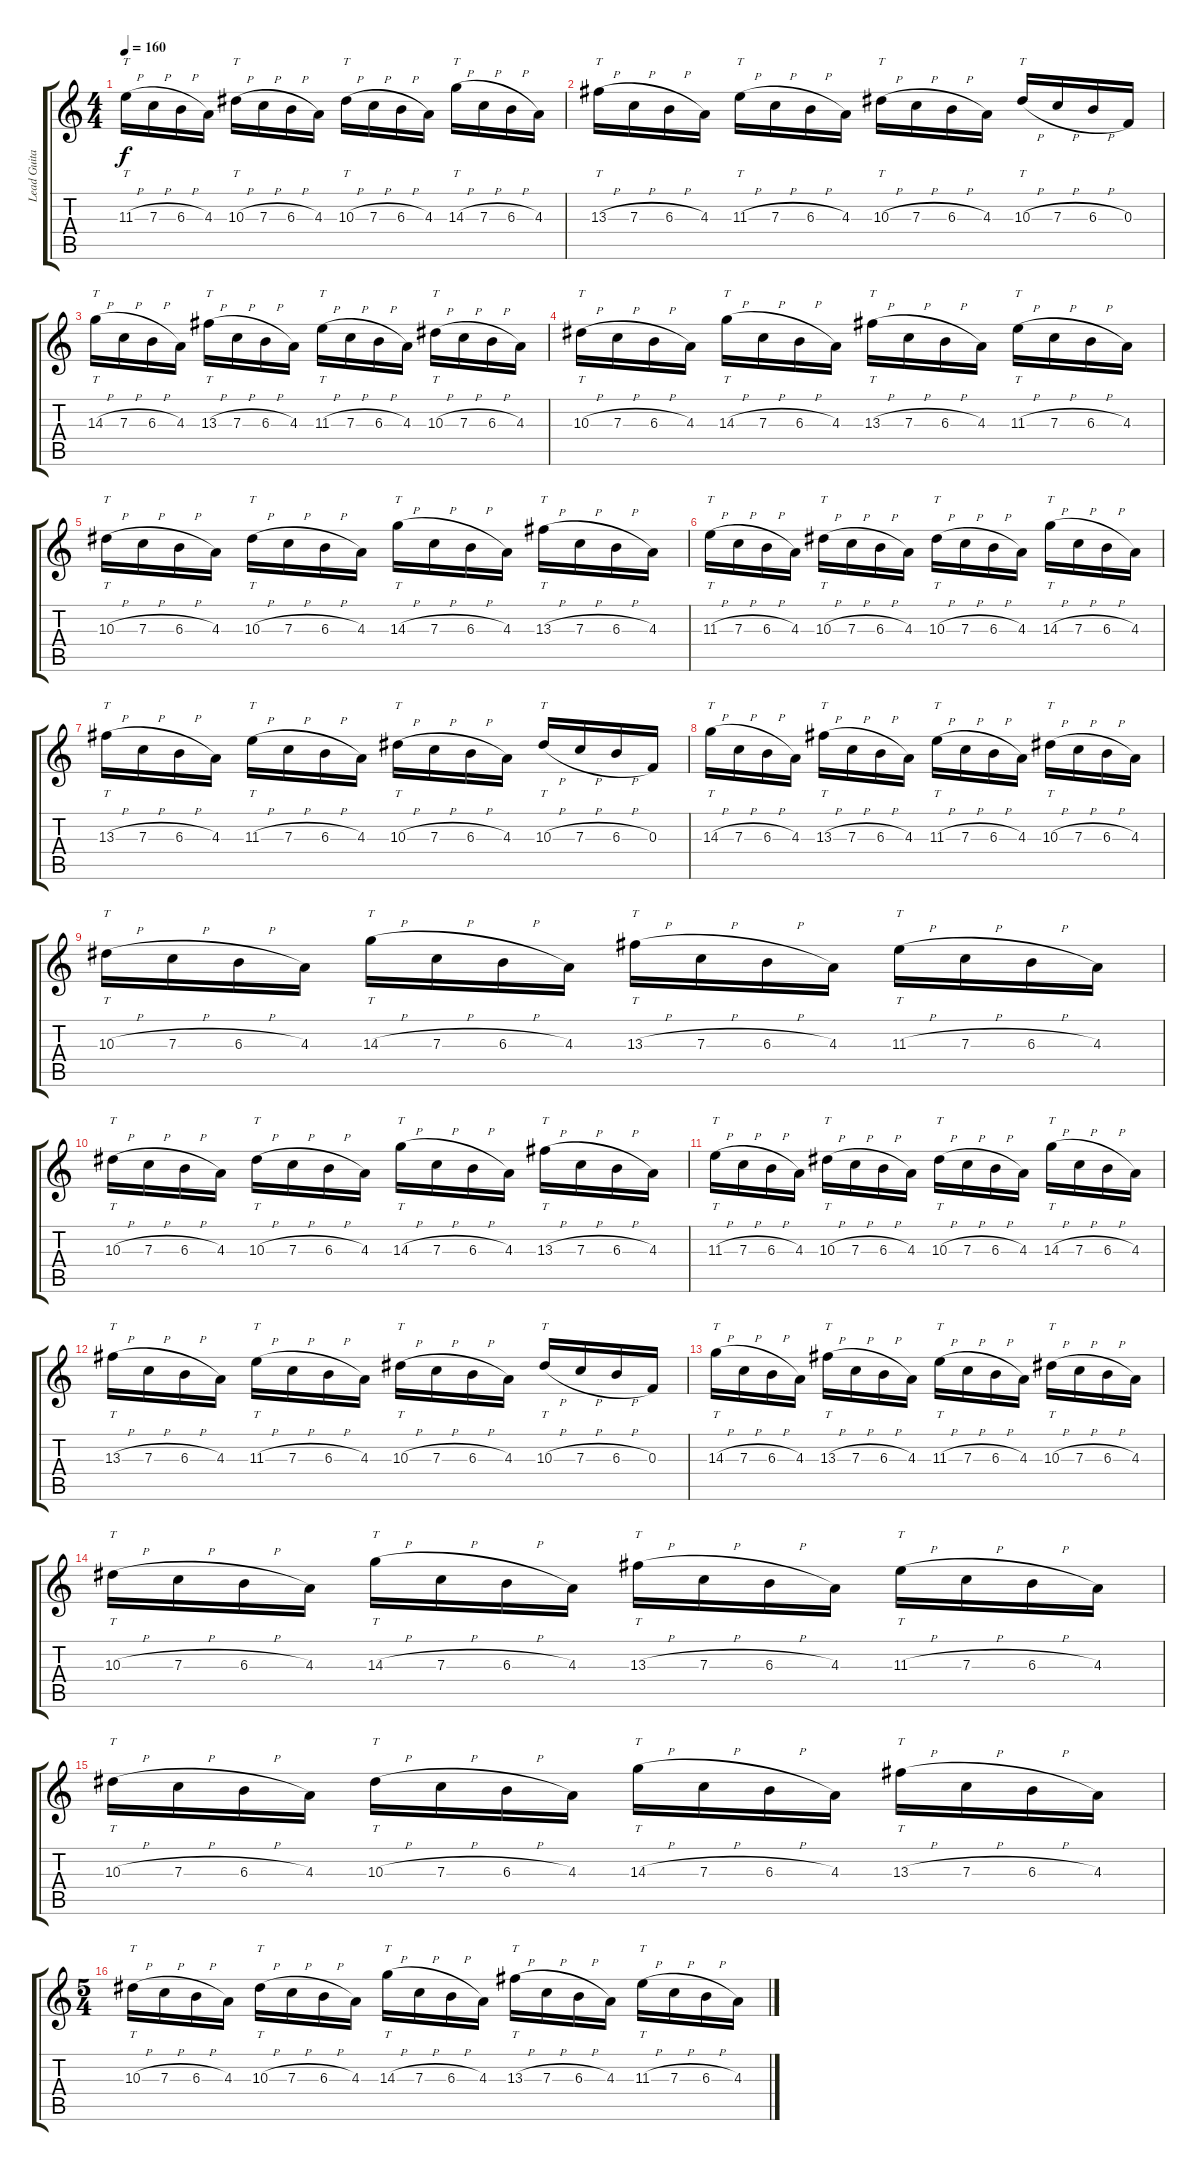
\track ("Lead Guitar" "Lead Guita") {instrument overdrivenguitar}
\staff {score tabs}
\tuning (D4 A3 F3 C3 G2 D2) {hide}
\ts (4 4)
\tempo 160
\clef g2
\ks c
11.3{h}.16{tt dy f} 7.3{h}.16 6.3{h}.16 4.3.16 10.3{h}.16{tt} 7.3{h}.16 6.3{h}.16 4.3.16 10.3{h}.16{tt} 7.3{h}.16 6.3{h}.16 4.3.16 14.3{h}.16{tt} 7.3{h}.16 6.3{h}.16 4.3.16 |
13.3{h}.16{tt} 7.3{h}.16 6.3{h}.16 4.3.16 11.3{h}.16{tt} 7.3{h}.16 6.3{h}.16 4.3.16 10.3{h}.16{tt} 7.3{h}.16 6.3{h}.16 4.3.16 10.3{h}.16{tt} 7.3{h}.16 6.3{h}.16 0.3.16 |
14.3{h}.16{tt} 7.3{h}.16 6.3{h}.16 4.3.16 13.3{h}.16{tt} 7.3{h}.16 6.3{h}.16 4.3.16 11.3{h}.16{tt} 7.3{h}.16 6.3{h}.16 4.3.16 10.3{h}.16{tt} 7.3{h}.16 6.3{h}.16 4.3.16 |
10.3{h}.16{tt} 7.3{h}.16 6.3{h}.16 4.3.16 14.3{h}.16{tt} 7.3{h}.16 6.3{h}.16 4.3.16 13.3{h}.16{tt} 7.3{h}.16 6.3{h}.16 4.3.16 11.3{h}.16{tt} 7.3{h}.16 6.3{h}.16 4.3.16 |
10.3{h}.16{tt} 7.3{h}.16 6.3{h}.16 4.3.16 10.3{h}.16{tt} 7.3{h}.16 6.3{h}.16 4.3.16 14.3{h}.16{tt} 7.3{h}.16 6.3{h}.16 4.3.16 13.3{h}.16{tt} 7.3{h}.16 6.3{h}.16 4.3.16 |
11.3{h}.16{tt} 7.3{h}.16 6.3{h}.16 4.3.16 10.3{h}.16{tt} 7.3{h}.16 6.3{h}.16 4.3.16 10.3{h}.16{tt} 7.3{h}.16 6.3{h}.16 4.3.16 14.3{h}.16{tt} 7.3{h}.16 6.3{h}.16 4.3.16 |
13.3{h}.16{tt} 7.3{h}.16 6.3{h}.16 4.3.16 11.3{h}.16{tt} 7.3{h}.16 6.3{h}.16 4.3.16 10.3{h}.16{tt} 7.3{h}.16 6.3{h}.16 4.3.16 10.3{h}.16{tt} 7.3{h}.16 6.3{h}.16 0.3.16 |
14.3{h}.16{tt} 7.3{h}.16 6.3{h}.16 4.3.16 13.3{h}.16{tt} 7.3{h}.16 6.3{h}.16 4.3.16 11.3{h}.16{tt} 7.3{h}.16 6.3{h}.16 4.3.16 10.3{h}.16{tt} 7.3{h}.16 6.3{h}.16 4.3.16 |
10.3{h}.16{tt} 7.3{h}.16 6.3{h}.16 4.3.16 14.3{h}.16{tt} 7.3{h}.16 6.3{h}.16 4.3.16 13.3{h}.16{tt} 7.3{h}.16 6.3{h}.16 4.3.16 11.3{h}.16{tt} 7.3{h}.16 6.3{h}.16 4.3.16 |
10.3{h}.16{tt} 7.3{h}.16 6.3{h}.16 4.3.16 10.3{h}.16{tt} 7.3{h}.16 6.3{h}.16 4.3.16 14.3{h}.16{tt} 7.3{h}.16 6.3{h}.16 4.3.16 13.3{h}.16{tt} 7.3{h}.16 6.3{h}.16 4.3.16 |
11.3{h}.16{tt} 7.3{h}.16 6.3{h}.16 4.3.16 10.3{h}.16{tt} 7.3{h}.16 6.3{h}.16 4.3.16 10.3{h}.16{tt} 7.3{h}.16 6.3{h}.16 4.3.16 14.3{h}.16{tt} 7.3{h}.16 6.3{h}.16 4.3.16 |
13.3{h}.16{tt} 7.3{h}.16 6.3{h}.16 4.3.16 11.3{h}.16{tt} 7.3{h}.16 6.3{h}.16 4.3.16 10.3{h}.16{tt} 7.3{h}.16 6.3{h}.16 4.3.16 10.3{h}.16{tt} 7.3{h}.16 6.3{h}.16 0.3.16 |
14.3{h}.16{tt} 7.3{h}.16 6.3{h}.16 4.3.16 13.3{h}.16{tt} 7.3{h}.16 6.3{h}.16 4.3.16 11.3{h}.16{tt} 7.3{h}.16 6.3{h}.16 4.3.16 10.3{h}.16{tt} 7.3{h}.16 6.3{h}.16 4.3.16 |
10.3{h}.16{tt} 7.3{h}.16 6.3{h}.16 4.3.16 14.3{h}.16{tt} 7.3{h}.16 6.3{h}.16 4.3.16 13.3{h}.16{tt} 7.3{h}.16 6.3{h}.16 4.3.16 11.3{h}.16{tt} 7.3{h}.16 6.3{h}.16 4.3.16 |
10.3{h}.16{tt} 7.3{h}.16 6.3{h}.16 4.3.16 10.3{h}.16{tt} 7.3{h}.16 6.3{h}.16 4.3.16 14.3{h}.16{tt} 7.3{h}.16 6.3{h}.16 4.3.16 13.3{h}.16{tt} 7.3{h}.16 6.3{h}.16 4.3.16 |
\ts (5 4)
10.3{h}.16{tt} 7.3{h}.16 6.3{h}.16 4.3.16 10.3{h}.16{tt} 7.3{h}.16 6.3{h}.16 4.3.16 14.3{h}.16{tt} 7.3{h}.16 6.3{h}.16 4.3.16 13.3{h}.16{tt} 7.3{h}.16 6.3{h}.16 4.3.16 11.3{h}.16{tt} 7.3{h}.16 6.3{h}.16 4.3.16
